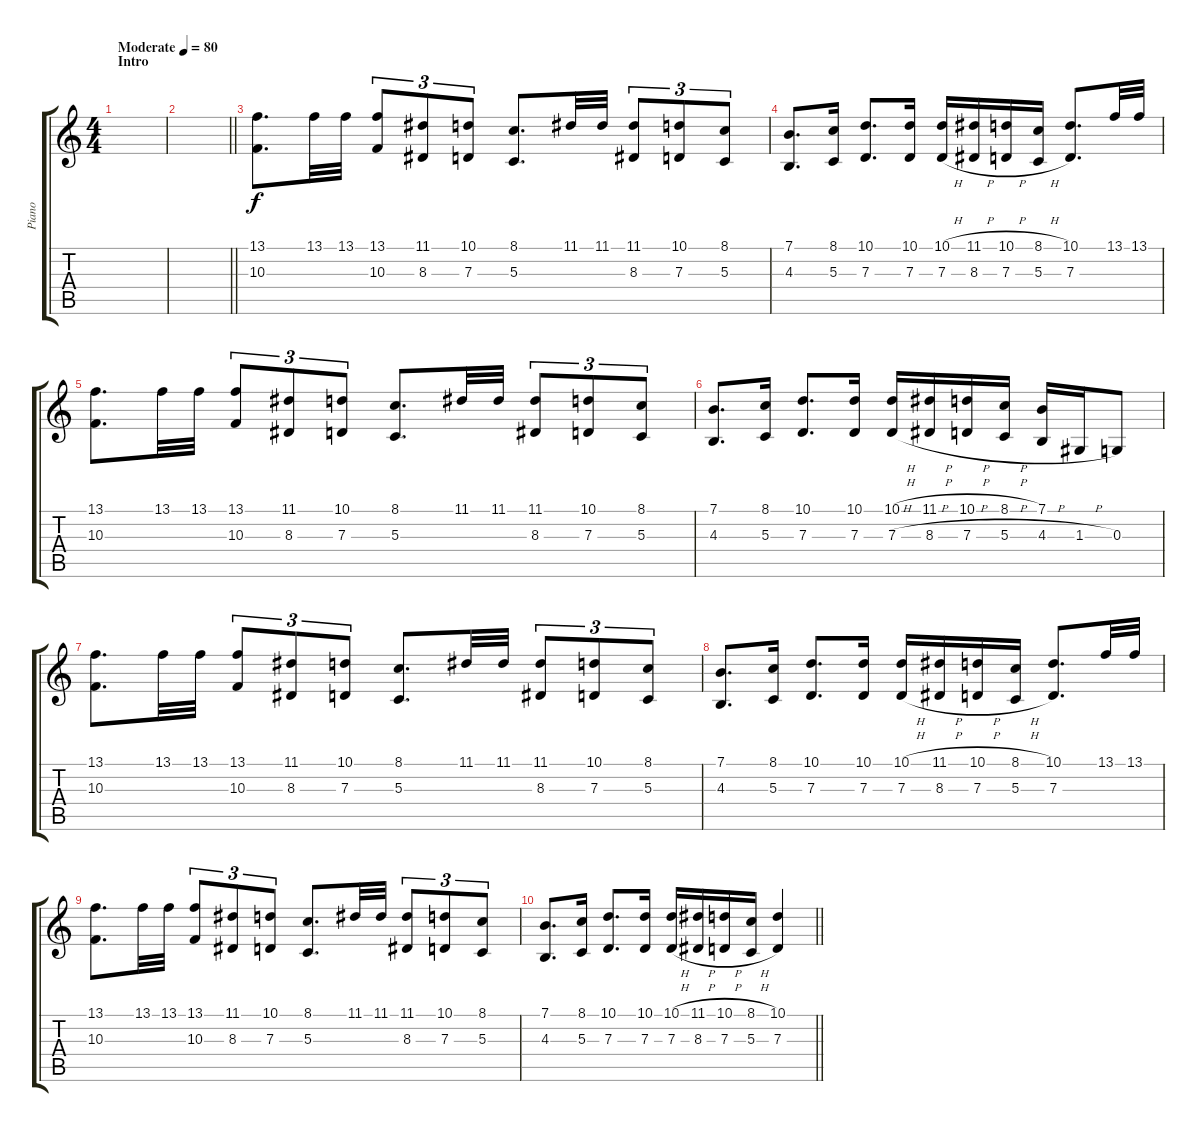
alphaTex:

\track ("Piano" "Piano") {instrument acousticgrandpiano}
\staff {score tabs}
\tuning (E4 B3 G3 D3 A2 E2) {hide}
\ts (4 4)
\section ("" "Intro")
\tempo (80 "Moderate")
\clef g2
\ks c
|
\barLineRight lightlight
|
(13.1 10.3).8{d} 13.1.32 13.1.32 (13.1 10.3).8{tu (3 2)} (11.1 8.3).8{tu (3 2)} (10.1 7.3).8{tu (3 2)} (8.1 5.3).8{d} 11.1.32 11.1.32 (11.1 8.3).8{tu (3 2)} (10.1 7.3).8{tu (3 2)} (8.1 5.3).8{tu (3 2)} |
(7.1 4.3).8{d} (8.1 5.3).16 (10.1 7.3).8{d} (10.1 7.3).16 (10.1{h} 7.3{h}).16 (11.1{h} 8.3{h}).16 (10.1{h} 7.3{h}).16 (8.1{h} 5.3{h}).16 (10.1 7.3).8{d} 13.1.32 13.1.32 |
(13.1 10.3).8{d} 13.1.32 13.1.32 (13.1 10.3).8{tu (3 2)} (11.1 8.3).8{tu (3 2)} (10.1 7.3).8{tu (3 2)} (8.1 5.3).8{d} 11.1.32 11.1.32 (11.1 8.3).8{tu (3 2)} (10.1 7.3).8{tu (3 2)} (8.1 5.3).8{tu (3 2)} |
(7.1 4.3).8{d} (8.1 5.3).16 (10.1 7.3).8{d} (10.1 7.3).16 (10.1{h} 7.3{h}).16 (11.1{h} 8.3{h}).16 (10.1{h} 7.3{h}).16 (8.1{h} 5.3{h}).16 (7.1 4.3{h}).16 1.3{h}.16 0.3.8 |
(13.1 10.3).8{d} 13.1.32 13.1.32 (13.1 10.3).8{tu (3 2)} (11.1 8.3).8{tu (3 2)} (10.1 7.3).8{tu (3 2)} (8.1 5.3).8{d} 11.1.32 11.1.32 (11.1 8.3).8{tu (3 2)} (10.1 7.3).8{tu (3 2)} (8.1 5.3).8{tu (3 2)} |
(7.1 4.3).8{d} (8.1 5.3).16 (10.1 7.3).8{d} (10.1 7.3).16 (10.1{h} 7.3{h}).16 (11.1{h} 8.3{h}).16 (10.1{h} 7.3{h}).16 (8.1{h} 5.3{h}).16 (10.1 7.3).8{d} 13.1.32 13.1.32 |
(13.1 10.3).8{d} 13.1.32 13.1.32 (13.1 10.3).8{tu (3 2)} (11.1 8.3).8{tu (3 2)} (10.1 7.3).8{tu (3 2)} (8.1 5.3).8{d} 11.1.32 11.1.32 (11.1 8.3).8{tu (3 2)} (10.1 7.3).8{tu (3 2)} (8.1 5.3).8{tu (3 2)} |
\barLineRight lightlight
(7.1 4.3).8{d} (8.1 5.3).16 (10.1 7.3).8{d} (10.1 7.3).16 (10.1{h} 7.3{h}).16 (11.1{h} 8.3{h}).16 (10.1{h} 7.3{h}).16 (8.1{h} 5.3{h}).16 (10.1 7.3).4
